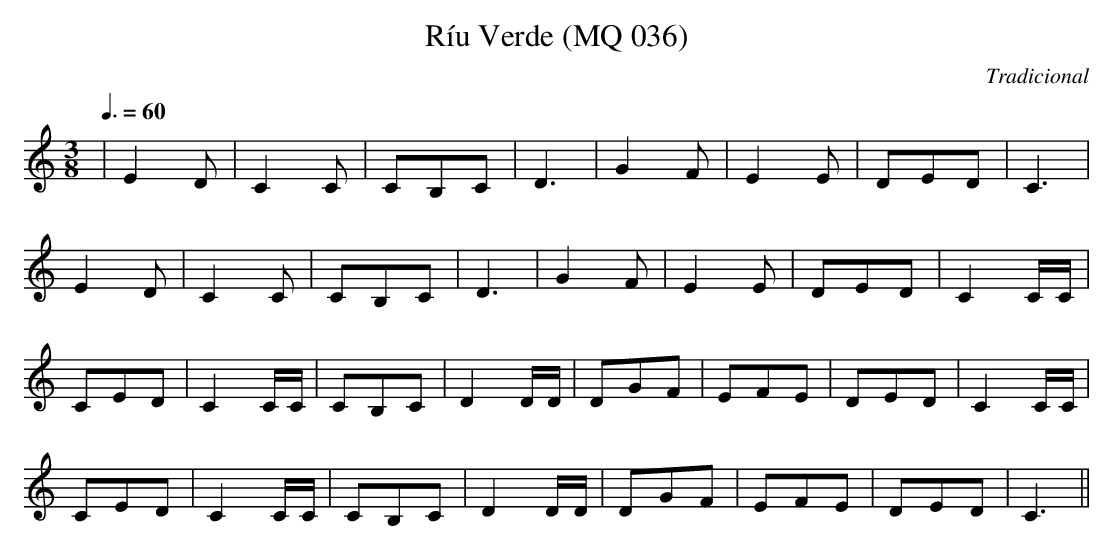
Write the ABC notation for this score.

X:1
T:Ríu Verde (MQ 036)
C:Tradicional
M:3/8
L:1/8
Q:3/8=60
K:C
|E2 D|C2 C|CB,C|D3|G2 F|E2 E|DED|C3|
E2 D|C2 C|CB,C|D3|G2 F|E2 E|DED|C2 C/C/|
CED|C2 C/C/|CB,C|D2 D/D/|DGF|EFE|DED|C2 C/C/|
CED|C2 C/C/|CB,C|D2 D/D/|DGF|EFE|DED|C3||
